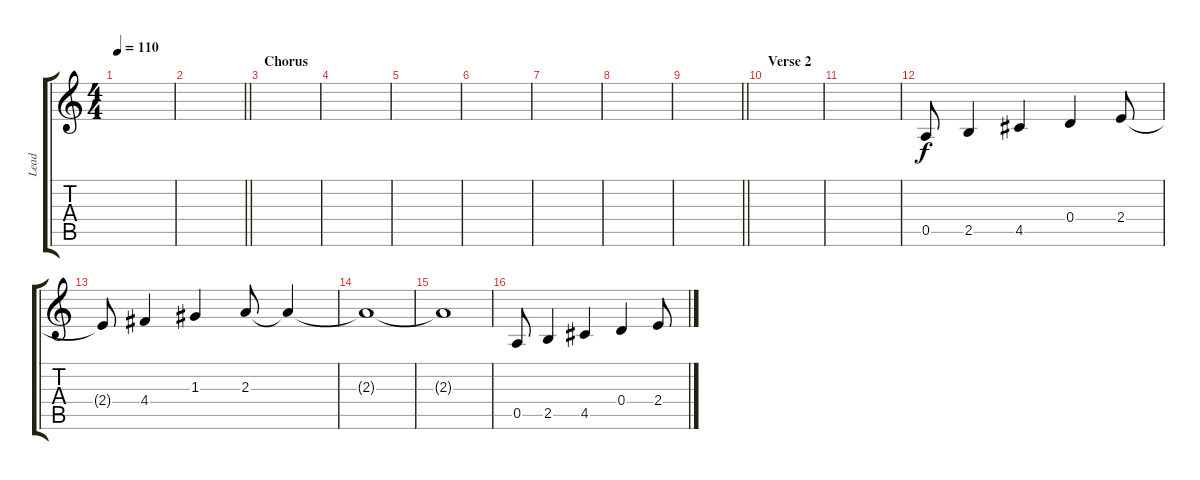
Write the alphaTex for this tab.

\track ("Lead" "Lead") {instrument distortionguitar}
\staff {score tabs}
\tuning (E4 B3 G3 D3 A2 E2) {hide}
\ts (4 4)
\tempo 110
\clef g2
\ks c
|
\barLineRight lightlight
|
\section ("" "Chorus")
|
|
|
|
|
|
\barLineRight lightlight
|
\section ("" "Verse 2")
|
|
0.5.8 2.5.4 4.5.4 0.4.4 2.4.8 |
2.4{t}.8 4.4.4 1.3.4 2.3.8 2.3{t}.4 |
2.3{t}.1 |
2.3{t}.1 |
0.5.8 2.5.4 4.5.4 0.4.4 2.4.8
